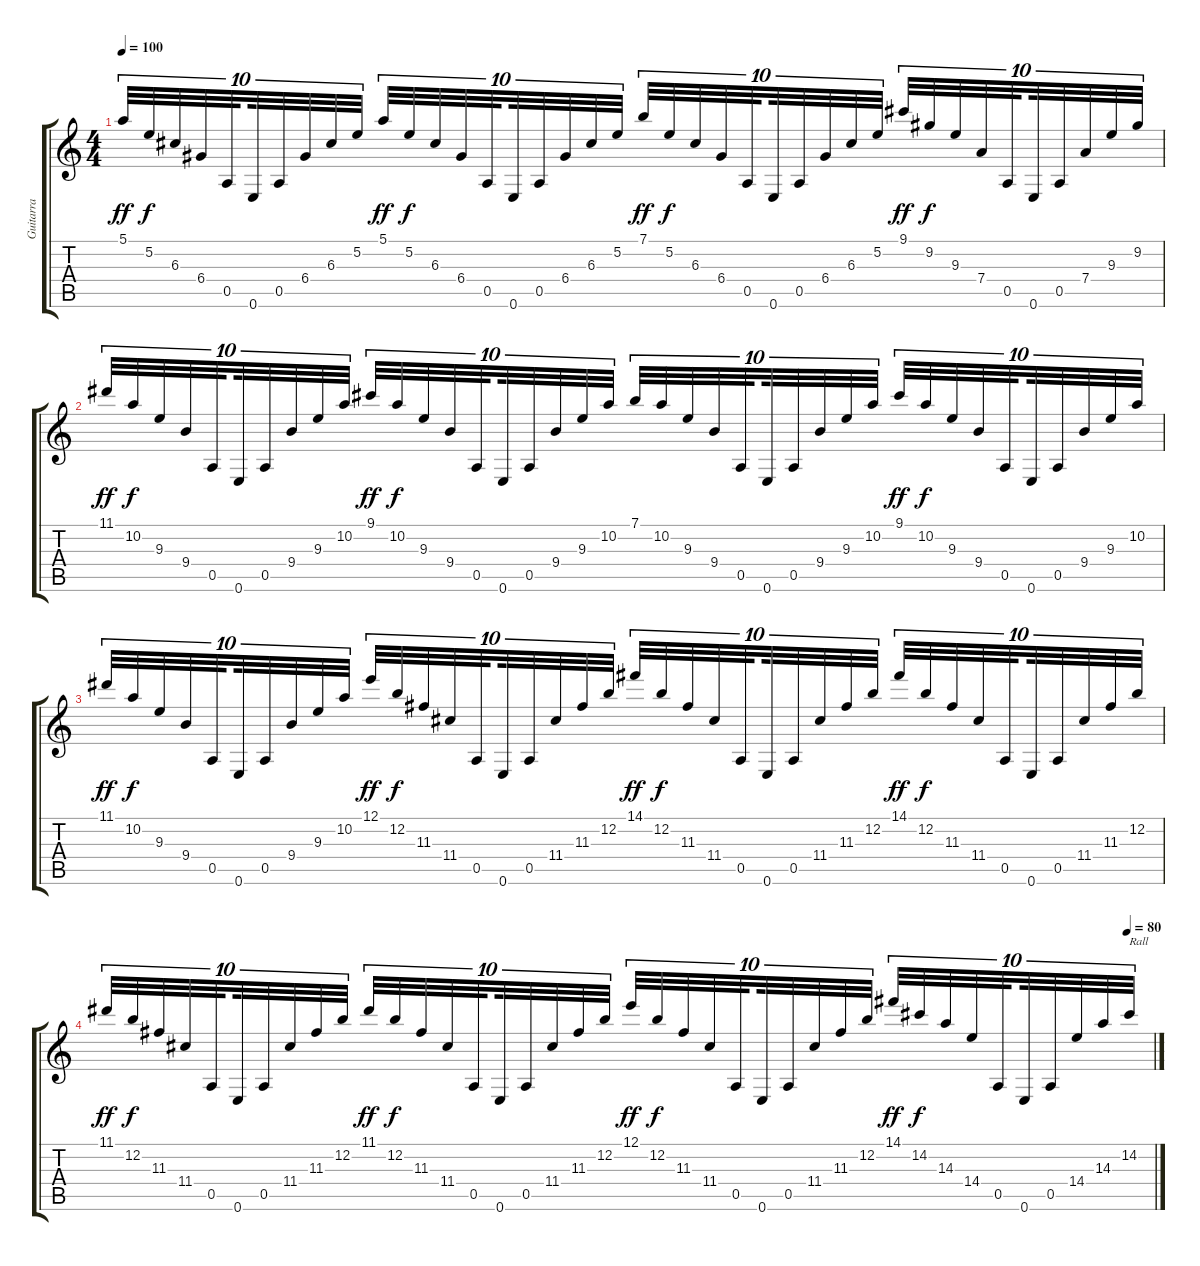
\track ("Guitarra  Clasica" "Guitarra  ") {instrument acousticguitarnylon}
\staff {score tabs}
\tuning (E4 B3 G3 D3 A2 E2) {hide}
\ts (4 4)
\tempo 100
\clef g2
\ks c
5.1.32{tu (10 8) dy ff} 5.2.32{tu (10 8) dy f} 6.3.32{tu (10 8)} 6.4.32{tu (10 8)} 0.5.32{tu (10 8) beam splitsecondary} 0.6.32{tu (10 8)} 0.5.32{tu (10 8)} 6.4.32{tu (10 8)} 6.3.32{tu (10 8)} 5.2.32{tu (10 8)} 5.1.32{tu (10 8) dy ff} 5.2.32{tu (10 8) dy f} 6.3.32{tu (10 8)} 6.4.32{tu (10 8)} 0.5.32{tu (10 8) beam splitsecondary} 0.6.32{tu (10 8)} 0.5.32{tu (10 8)} 6.4.32{tu (10 8)} 6.3.32{tu (10 8)} 5.2.32{tu (10 8)} 7.1.32{tu (10 8) dy ff} 5.2.32{tu (10 8) dy f} 6.3.32{tu (10 8)} 6.4.32{tu (10 8)} 0.5.32{tu (10 8) beam splitsecondary} 0.6.32{tu (10 8)} 0.5.32{tu (10 8)} 6.4.32{tu (10 8)} 6.3.32{tu (10 8)} 5.2.32{tu (10 8)} 9.1.32{tu (10 8) dy ff} 9.2.32{tu (10 8) dy f} 9.3.32{tu (10 8)} 7.4.32{tu (10 8)} 0.5.32{tu (10 8) beam splitsecondary} 0.6.32{tu (10 8)} 0.5.32{tu (10 8)} 7.4.32{tu (10 8)} 9.3.32{tu (10 8)} 9.2.32{tu (10 8)} |
11.1.32{tu (10 8) dy ff} 10.2.32{tu (10 8) dy f} 9.3.32{tu (10 8)} 9.4.32{tu (10 8)} 0.5.32{tu (10 8) beam splitsecondary} 0.6.32{tu (10 8)} 0.5.32{tu (10 8)} 9.4.32{tu (10 8)} 9.3.32{tu (10 8)} 10.2.32{tu (10 8)} 9.1.32{tu (10 8) dy ff} 10.2.32{tu (10 8) dy f} 9.3.32{tu (10 8)} 9.4.32{tu (10 8)} 0.5.32{tu (10 8) beam splitsecondary} 0.6.32{tu (10 8)} 0.5.32{tu (10 8)} 9.4.32{tu (10 8)} 9.3.32{tu (10 8)} 10.2.32{tu (10 8)} 7.1.32{tu (10 8)} 10.2.32{tu (10 8)} 9.3.32{tu (10 8)} 9.4.32{tu (10 8)} 0.5.32{tu (10 8) beam splitsecondary} 0.6.32{tu (10 8)} 0.5.32{tu (10 8)} 9.4.32{tu (10 8)} 9.3.32{tu (10 8)} 10.2.32{tu (10 8)} 9.1.32{tu (10 8) dy ff} 10.2.32{tu (10 8) dy f} 9.3.32{tu (10 8)} 9.4.32{tu (10 8)} 0.5.32{tu (10 8) beam splitsecondary} 0.6.32{tu (10 8)} 0.5.32{tu (10 8)} 9.4.32{tu (10 8)} 9.3.32{tu (10 8)} 10.2.32{tu (10 8)} |
11.1.32{tu (10 8) dy ff} 10.2.32{tu (10 8) dy f} 9.3.32{tu (10 8)} 9.4.32{tu (10 8)} 0.5.32{tu (10 8) beam splitsecondary} 0.6.32{tu (10 8)} 0.5.32{tu (10 8)} 9.4.32{tu (10 8)} 9.3.32{tu (10 8)} 10.2.32{tu (10 8)} 12.1.32{tu (10 8) dy ff} 12.2.32{tu (10 8) dy f} 11.3.32{tu (10 8)} 11.4.32{tu (10 8)} 0.5.32{tu (10 8) beam splitsecondary} 0.6.32{tu (10 8)} 0.5.32{tu (10 8)} 11.4.32{tu (10 8)} 11.3.32{tu (10 8)} 12.2.32{tu (10 8)} 14.1.32{tu (10 8) dy ff} 12.2.32{tu (10 8) dy f} 11.3.32{tu (10 8)} 11.4.32{tu (10 8)} 0.5.32{tu (10 8) beam splitsecondary} 0.6.32{tu (10 8)} 0.5.32{tu (10 8)} 11.4.32{tu (10 8)} 11.3.32{tu (10 8)} 12.2.32{tu (10 8)} 14.1.32{tu (10 8) dy ff} 12.2.32{tu (10 8) dy f} 11.3.32{tu (10 8)} 11.4.32{tu (10 8)} 0.5.32{tu (10 8) beam splitsecondary} 0.6.32{tu (10 8)} 0.5.32{tu (10 8)} 11.4.32{tu (10 8)} 11.3.32{tu (10 8)} 12.2.32{tu (10 8)} |
\tempo (80 0.975)
11.1.32{tu (10 8) dy ff} 12.2.32{tu (10 8) dy f} 11.3.32{tu (10 8)} 11.4.32{tu (10 8)} 0.5.32{tu (10 8) beam splitsecondary} 0.6.32{tu (10 8)} 0.5.32{tu (10 8)} 11.4.32{tu (10 8)} 11.3.32{tu (10 8)} 12.2.32{tu (10 8)} 11.1.32{tu (10 8) dy ff} 12.2.32{tu (10 8) dy f} 11.3.32{tu (10 8)} 11.4.32{tu (10 8)} 0.5.32{tu (10 8) beam splitsecondary} 0.6.32{tu (10 8)} 0.5.32{tu (10 8)} 11.4.32{tu (10 8)} 11.3.32{tu (10 8)} 12.2.32{tu (10 8)} 12.1.32{tu (10 8) dy ff} 12.2.32{tu (10 8) dy f} 11.3.32{tu (10 8)} 11.4.32{tu (10 8)} 0.5.32{tu (10 8) beam splitsecondary} 0.6.32{tu (10 8)} 0.5.32{tu (10 8)} 11.4.32{tu (10 8)} 11.3.32{tu (10 8)} 12.2.32{tu (10 8)} 14.1.32{tu (10 8) dy ff} 14.2.32{tu (10 8) dy f} 14.3.32{tu (10 8)} 14.4.32{tu (10 8)} 0.5.32{tu (10 8) beam splitsecondary} 0.6.32{tu (10 8)} 0.5.32{tu (10 8)} 14.4.32{tu (10 8)} 14.3.32{tu (10 8)} 14.2.32{tu (10 8) txt "Rall"}
